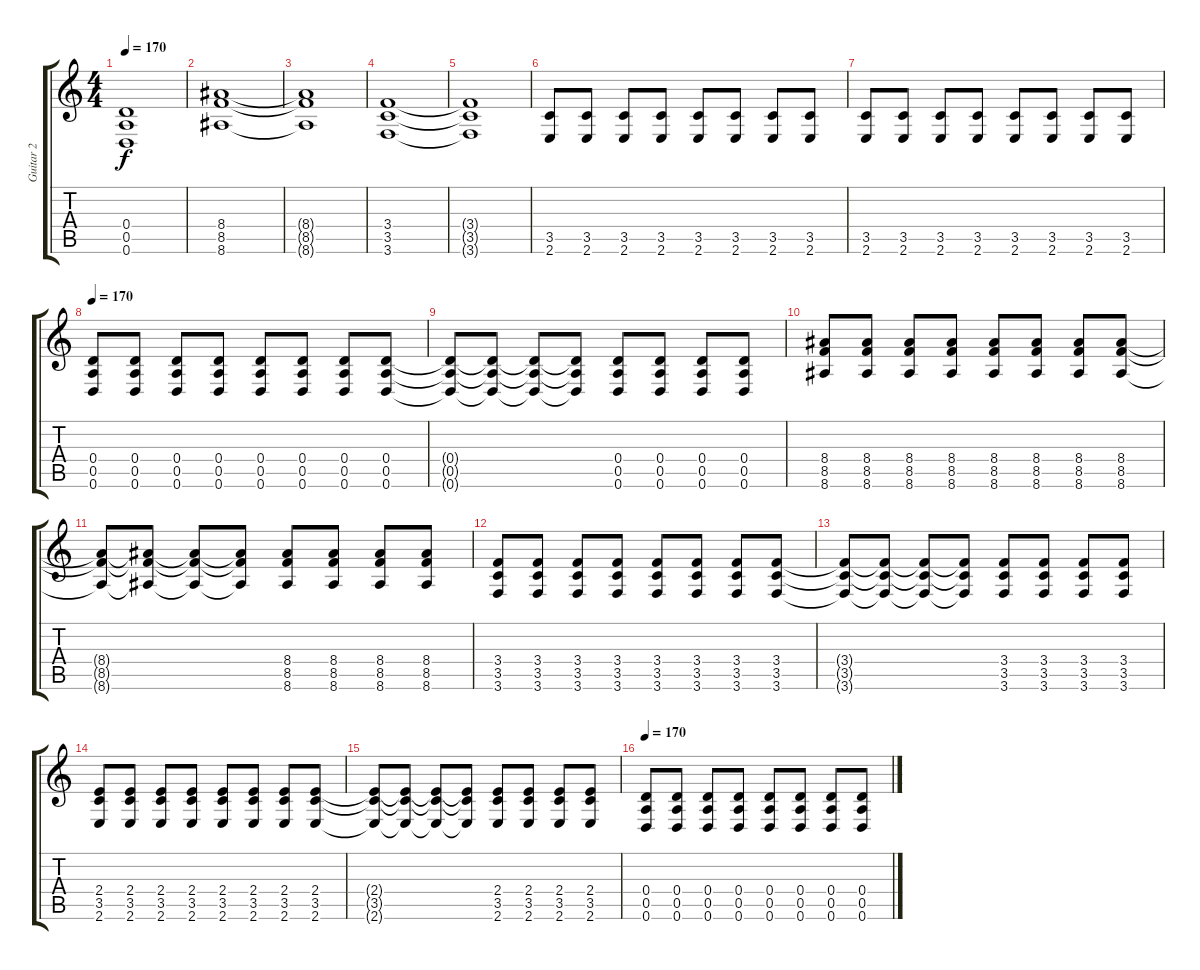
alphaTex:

\track ("Guitar 2" "Guitar 2") {instrument distortionguitar}
\staff {score tabs}
\tuning (E4 B3 G3 D3 A2 D2) {hide}
\ts (4 4)
\tempo 170
\clef g2
\ks c
(0.4{t} 0.5{t} 0.6{t}).1{dy f} |
(8.4 8.5 8.6).1 |
(8.4{t} 8.5{t} 8.6{t}).1 |
(3.4 3.5 3.6).1 |
(3.4{t} 3.5{t} 3.6{t}).1 |
(3.5 2.6).8 (3.5 2.6).8 (3.5 2.6).8 (3.5 2.6).8 (3.5 2.6).8 (3.5 2.6).8 (3.5 2.6).8 (3.5 2.6).8 |
(3.5 2.6).8 (3.5 2.6).8 (3.5 2.6).8 (3.5 2.6).8 (3.5 2.6).8 (3.5 2.6).8 (3.5 2.6).8 (3.5 2.6).8 |
\tempo 170
(0.4 0.5 0.6).8 (0.4 0.5 0.6).8 (0.4 0.5 0.6).8 (0.4 0.5 0.6).8 (0.4 0.5 0.6).8 (0.4 0.5 0.6).8 (0.4 0.5 0.6).8 (0.4 0.5 0.6).8 |
(0.4{t} 0.5{t} 0.6{t}).8 (0.4{t} 0.5{t} 0.6{t}).8 (0.4{t} 0.5{t} 0.6{t}).8 (0.4{t} 0.5{t} 0.6{t}).8 (0.4 0.5 0.6).8 (0.4 0.5 0.6).8 (0.4 0.5 0.6).8 (0.4 0.5 0.6).8 |
(8.4 8.5 8.6).8 (8.4 8.5 8.6).8 (8.4 8.5 8.6).8 (8.4 8.5 8.6).8 (8.4 8.5 8.6).8 (8.4 8.5 8.6).8 (8.4 8.5 8.6).8 (8.4 8.5 8.6).8 |
(8.4{t} 8.5{t} 8.6{t}).8 (8.4{t} 8.5{t} 8.6{t}).8 (8.4{t} 8.5{t} 8.6{t}).8 (8.4{t} 8.5{t} 8.6{t}).8 (8.4 8.5 8.6).8 (8.4 8.5 8.6).8 (8.4 8.5 8.6).8 (8.4 8.5 8.6).8 |
(3.4 3.5 3.6).8 (3.4 3.5 3.6).8 (3.4 3.5 3.6).8 (3.4 3.5 3.6).8 (3.4 3.5 3.6).8 (3.4 3.5 3.6).8 (3.4 3.5 3.6).8 (3.4 3.5 3.6).8 |
(3.4{t} 3.5{t} 3.6{t}).8 (3.4{t} 3.5{t} 3.6{t}).8 (3.4{t} 3.5{t} 3.6{t}).8 (3.4{t} 3.5{t} 3.6{t}).8 (3.4 3.5 3.6).8 (3.4 3.5 3.6).8 (3.4 3.5 3.6).8 (3.4 3.5 3.6).8 |
(2.4 3.5 2.6).8 (2.4 3.5 2.6).8 (2.4 3.5 2.6).8 (2.4 3.5 2.6).8 (2.4 3.5 2.6).8 (2.4 3.5 2.6).8 (2.4 3.5 2.6).8 (2.4 3.5 2.6).8 |
(2.4{t} 3.5{t} 2.6{t}).8 (2.4{t} 3.5{t} 2.6{t}).8 (2.4{t} 3.5{t} 2.6{t}).8 (2.4{t} 3.5{t} 2.6{t}).8 (2.4 3.5 2.6).8 (2.4 3.5 2.6).8 (2.4 3.5 2.6).8 (2.4 3.5 2.6).8 |
\tempo 170
(0.4 0.5 0.6).8 (0.4 0.5 0.6).8 (0.4 0.5 0.6).8 (0.4 0.5 0.6).8 (0.4 0.5 0.6).8 (0.4 0.5 0.6).8 (0.4 0.5 0.6).8 (0.4 0.5 0.6).8
